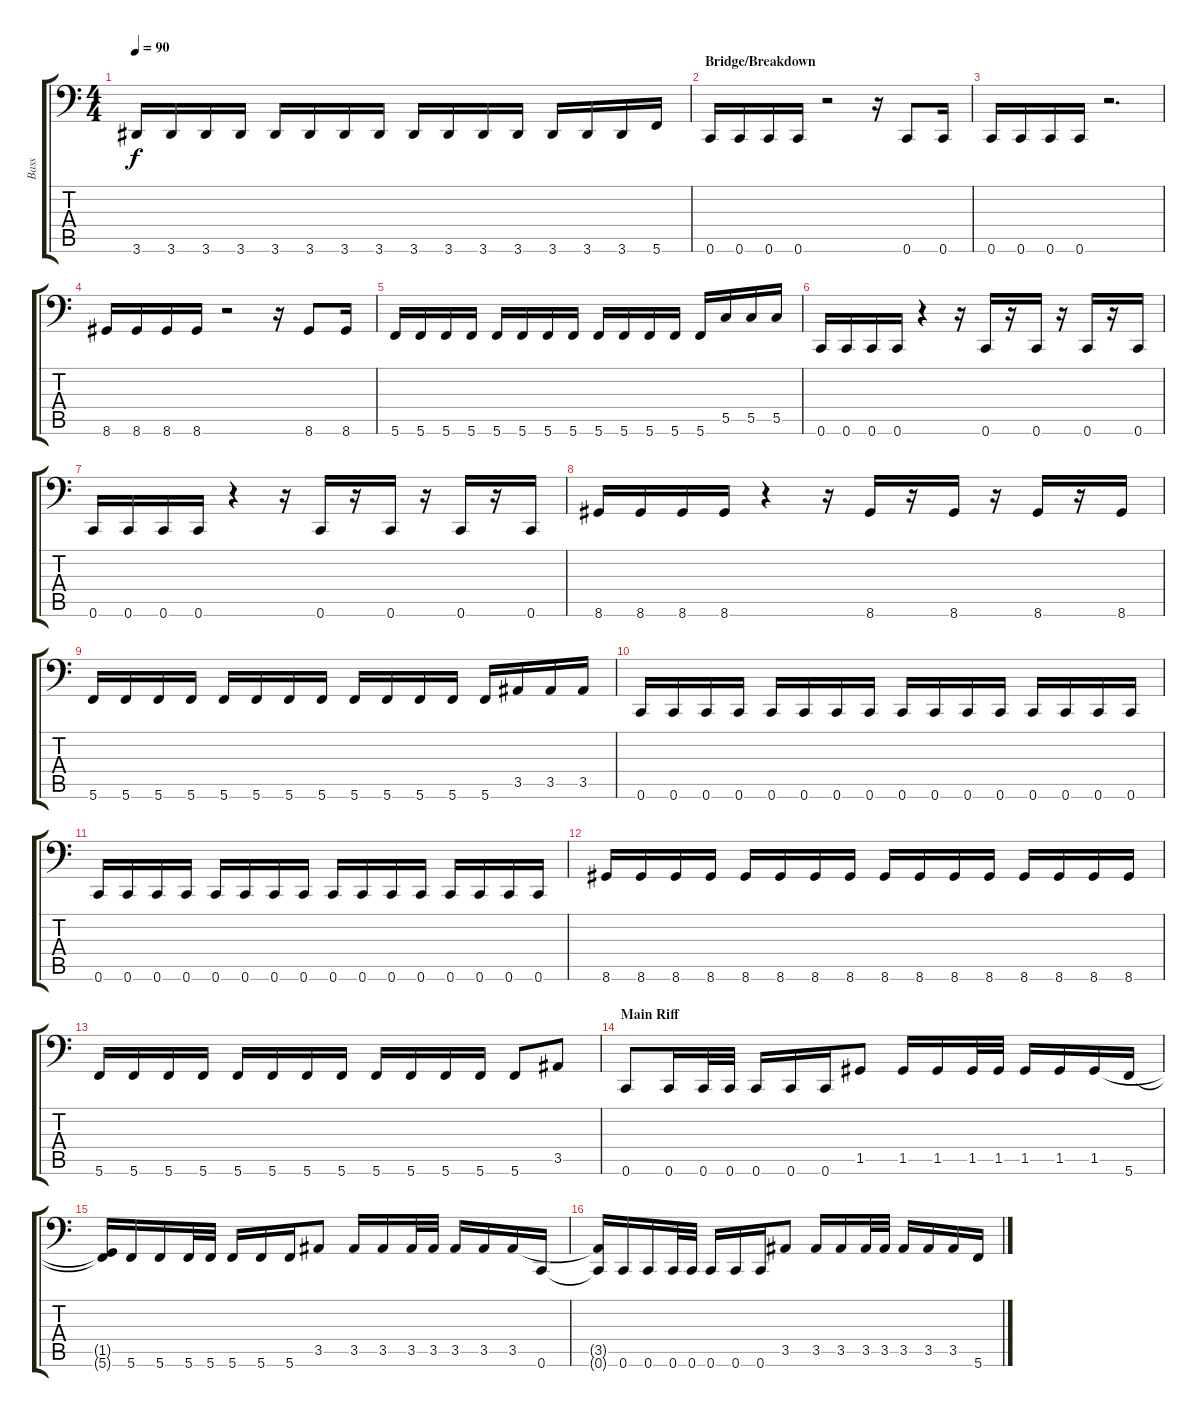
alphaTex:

\track ("Bass" "Bass") {instrument electricbasspick}
\staff {score tabs}
\tuning (C3 G2 F2 C2 G1 C1) {hide}
\ts (4 4)
\tempo 90
\clef f4
\ks c
3.6{t}.16{dy f} 3.6.16 3.6.16 3.6.16 3.6.16 3.6.16 3.6.16 3.6.16 3.6.16 3.6.16 3.6.16 3.6.16 3.6.16 3.6.16 3.6.16 5.6.16 |
\section ("" "Bridge/Breakdown")
0.6.16 0.6.16 0.6.16 0.6.16 r.2 r.16 0.6.8 0.6.16 |
0.6.16 0.6.16 0.6.16 0.6.16 r.2{d} |
8.6.16 8.6.16 8.6.16 8.6.16 r.2 r.16 8.6.8 8.6.16 |
5.6.16 5.6.16 5.6.16 5.6.16 5.6.16 5.6.16 5.6.16 5.6.16 5.6.16 5.6.16 5.6.16 5.6.16 5.6.16 5.5.16 5.5.16 5.5.16 |
0.6.16 0.6.16 0.6.16 0.6.16 r.4 r.16 0.6.16 r.16 0.6.16 r.16 0.6.16 r.16 0.6.16 |
0.6.16 0.6.16 0.6.16 0.6.16 r.4 r.16 0.6.16 r.16 0.6.16 r.16 0.6.16 r.16 0.6.16 |
8.6.16 8.6.16 8.6.16 8.6.16 r.4 r.16 8.6.16 r.16 8.6.16 r.16 8.6.16 r.16 8.6.16 |
5.6.16 5.6.16 5.6.16 5.6.16 5.6.16 5.6.16 5.6.16 5.6.16 5.6.16 5.6.16 5.6.16 5.6.16 5.6.16 3.5.16 3.5.16 3.5.16 |
0.6.16 0.6.16 0.6.16 0.6.16 0.6.16 0.6.16 0.6.16 0.6.16 0.6.16 0.6.16 0.6.16 0.6.16 0.6.16 0.6.16 0.6.16 0.6.16 |
0.6.16 0.6.16 0.6.16 0.6.16 0.6.16 0.6.16 0.6.16 0.6.16 0.6.16 0.6.16 0.6.16 0.6.16 0.6.16 0.6.16 0.6.16 0.6.16 |
8.6.16 8.6.16 8.6.16 8.6.16 8.6.16 8.6.16 8.6.16 8.6.16 8.6.16 8.6.16 8.6.16 8.6.16 8.6.16 8.6.16 8.6.16 8.6.16 |
5.6.16 5.6.16 5.6.16 5.6.16 5.6.16 5.6.16 5.6.16 5.6.16 5.6.16 5.6.16 5.6.16 5.6.16 5.6.8 3.5.8 |
\section ("" "Main Riff")
0.6.8 0.6.16 0.6.32 0.6.32 0.6.16 0.6.16 0.6.16 1.5.8 1.5.16 1.5.16 1.5.32 1.5.32 1.5.16 1.5.16 1.5.16 5.6.16 |
(1.5{t} 5.6{t}).16 5.6.16 5.6.16 5.6.32 5.6.32 5.6.16 5.6.16 5.6.16 3.5.8 3.5.16 3.5.16 3.5.32 3.5.32 3.5.16 3.5.16 3.5.16 0.6.16 |
(3.5{t} 0.6{t}).16 0.6.16 0.6.16 0.6.32 0.6.32 0.6.16 0.6.16 0.6.16 3.5.8 3.5.16 3.5.16 3.5.32 3.5.32 3.5.16 3.5.16 3.5.16 5.6.16
